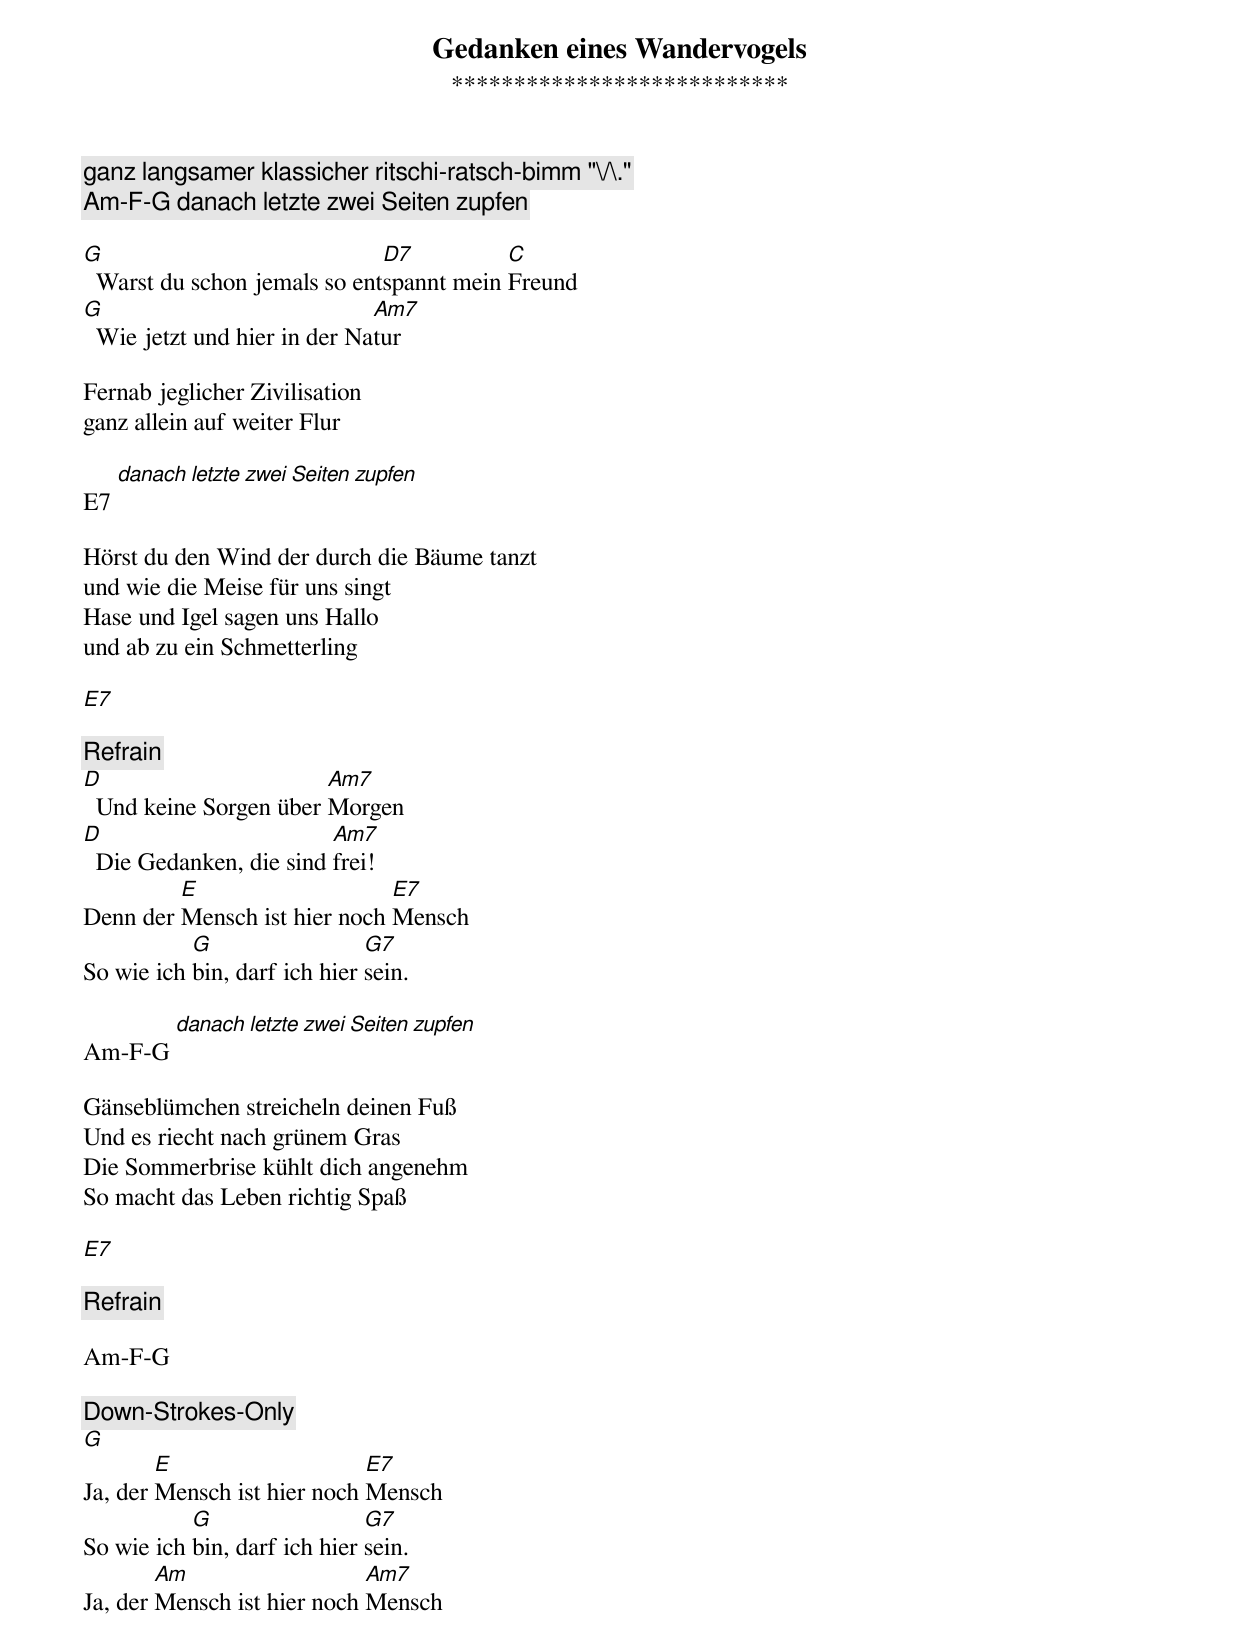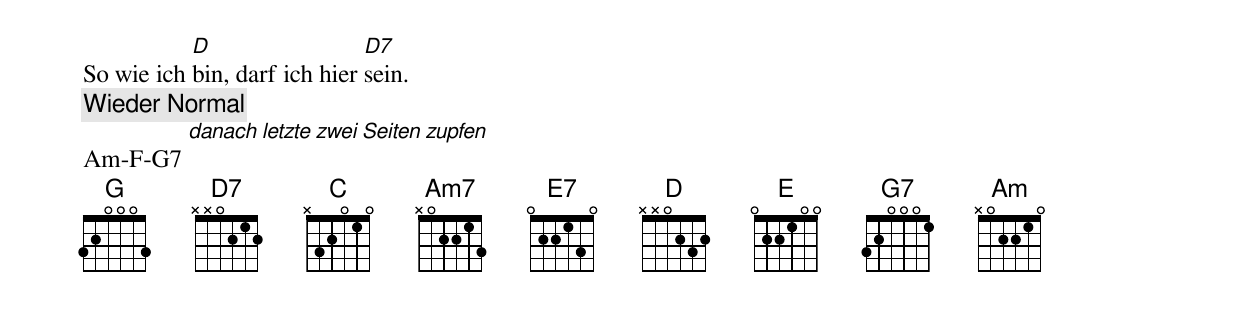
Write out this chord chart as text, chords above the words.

Gedanken eines Wandervogels
***************************

[ganz langsamer klassicher ritschi-ratsch-bimm "\/\."]
Am-F-G [danach letzte zwei Seiten zupfen]

G                             D7          C
  Warst du schon jemals so entspannt mein Freund
G                             Am7
  Wie jetzt und hier in der Natur

Fernab jeglicher Zivilisation
ganz allein auf weiter Flur

E7 [danach letzte zwei Seiten zupfen]

Hörst du den Wind der durch die Bäume tanzt
und wie die Meise für uns singt
Hase und Igel sagen uns Hallo
und ab zu ein Schmetterling

E7

[ Refrain ]
D                       Am7
  Und keine Sorgen über Morgen
D                        Am7
  Die Gedanken, die sind frei!
         E                    E7
Denn der Mensch ist hier noch Mensch
           G                  G7
So wie ich bin, darf ich hier sein.

Am-F-G [danach letzte zwei Seiten zupfen]

Gänseblümchen streicheln deinen Fuß
Und es riecht nach grünem Gras
Die Sommerbrise kühlt dich angenehm
So macht das Leben richtig Spaß

E7

[ Refrain ]

Am-F-G

[Down-Strokes-Only]
G
        E                    E7
Ja, der Mensch ist hier noch Mensch
           G                  G7
So wie ich bin, darf ich hier sein.
        Am                   Am7
Ja, der Mensch ist hier noch Mensch
           D                  D7
So wie ich bin, darf ich hier sein.
[Wieder Normal]
Am-F-G7 [danach letzte zwei Seiten zupfen]
